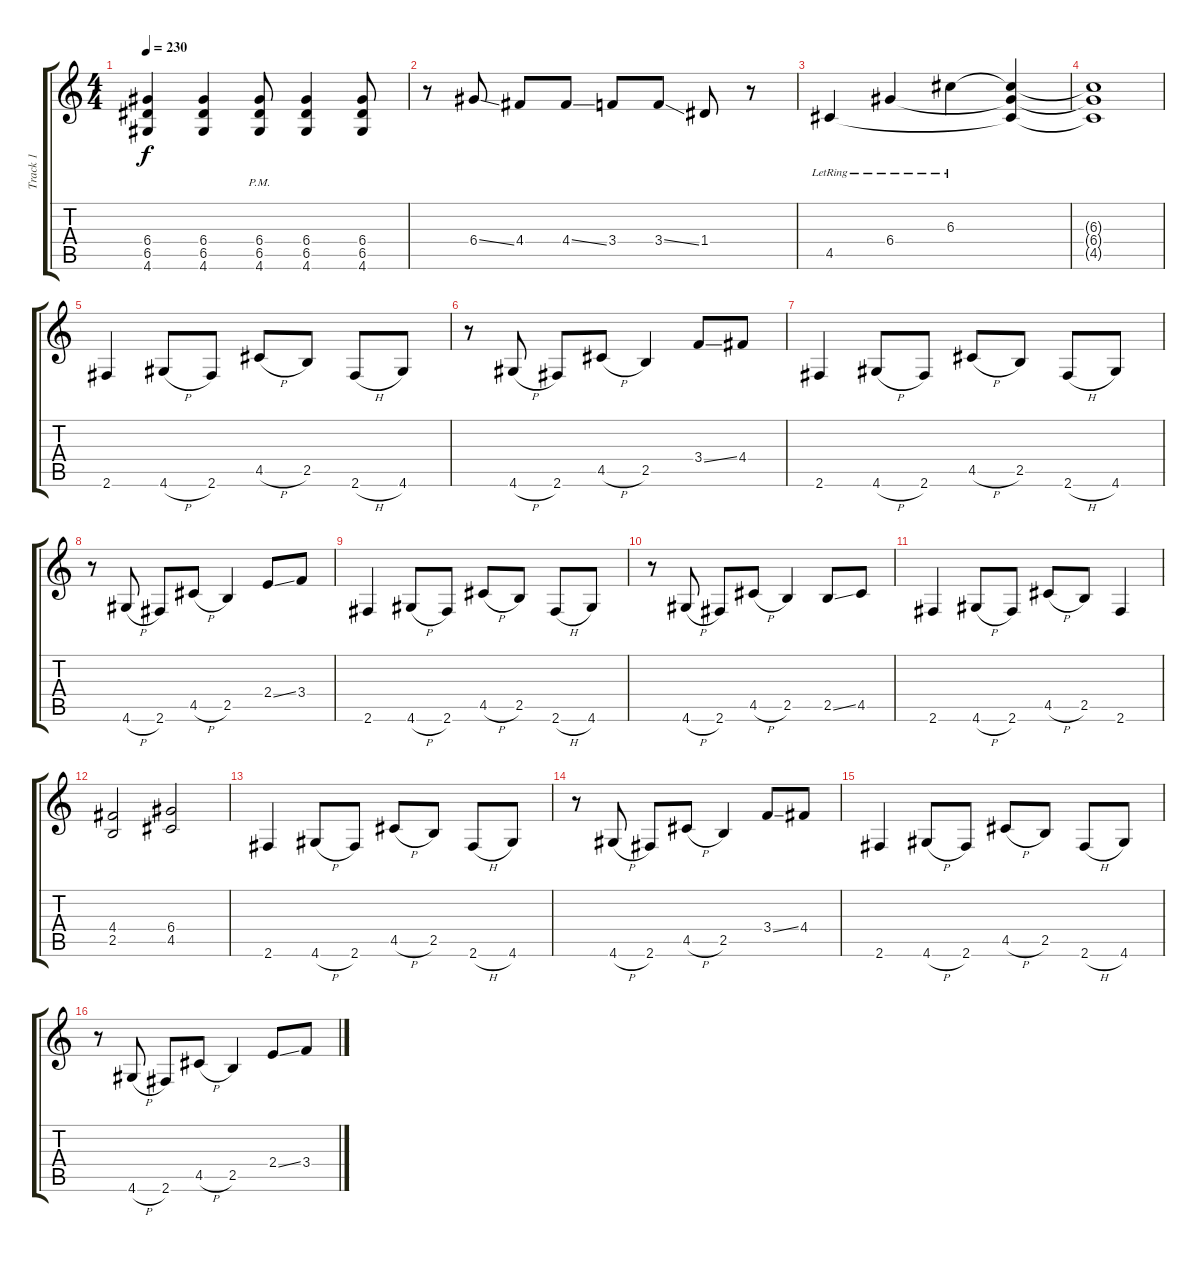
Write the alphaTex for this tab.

\track ("Track 1" "Track 1") {instrument distortionguitar}
\staff {score tabs}
\tuning (E4 B3 G3 D3 A2 E2) {hide}
\ts (4 4)
\tempo 230
\clef g2
\ks c
(6.4 6.5 4.6).4{dy f} (6.4 6.5 4.6).4 (6.4 6.5{pm} 4.6).8 (6.4 6.5 4.6).4 (6.4 6.5 4.6).8 |
r.8 6.4{ss}.8 4.4.8 4.4{ss}.8 3.4.8 3.4{ss}.8 1.4.8 r.8 |
4.5{lr}.4 6.4{lr}.4 6.3{lr}.4 (6.3{t} 6.4{t} 4.5{t}).4 |
(6.3{t} 6.4{t} 4.5{t}).1 |
2.6.4 4.6{h}.8 2.6.8 4.5{h}.8 2.5.8 2.6{h}.8 4.6.8 |
r.8 4.6{h}.8 2.6.8 4.5{h}.8 2.5.4 3.4{ss}.8 4.4.8 |
2.6.4 4.6{h}.8 2.6.8 4.5{h}.8 2.5.8 2.6{h}.8 4.6.8 |
r.8 4.6{h}.8 2.6.8 4.5{h}.8 2.5.4 2.4{ss}.8 3.4.8 |
2.6.4 4.6{h}.8 2.6.8 4.5{h}.8 2.5.8 2.6{h}.8 4.6.8 |
r.8 4.6{h}.8 2.6.8 4.5{h}.8 2.5.4 2.5{ss}.8 4.5.8 |
2.6.4 4.6{h}.8 2.6.8 4.5{h}.8 2.5.8 2.6.4 |
(4.4 2.5).2 (6.4 4.5).2 |
2.6.4 4.6{h}.8 2.6.8 4.5{h}.8 2.5.8 2.6{h}.8 4.6.8 |
r.8 4.6{h}.8 2.6.8 4.5{h}.8 2.5.4 3.4{ss}.8 4.4.8 |
2.6.4 4.6{h}.8 2.6.8 4.5{h}.8 2.5.8 2.6{h}.8 4.6.8 |
r.8 4.6{h}.8 2.6.8 4.5{h}.8 2.5.4 2.4{ss}.8 3.4.8
